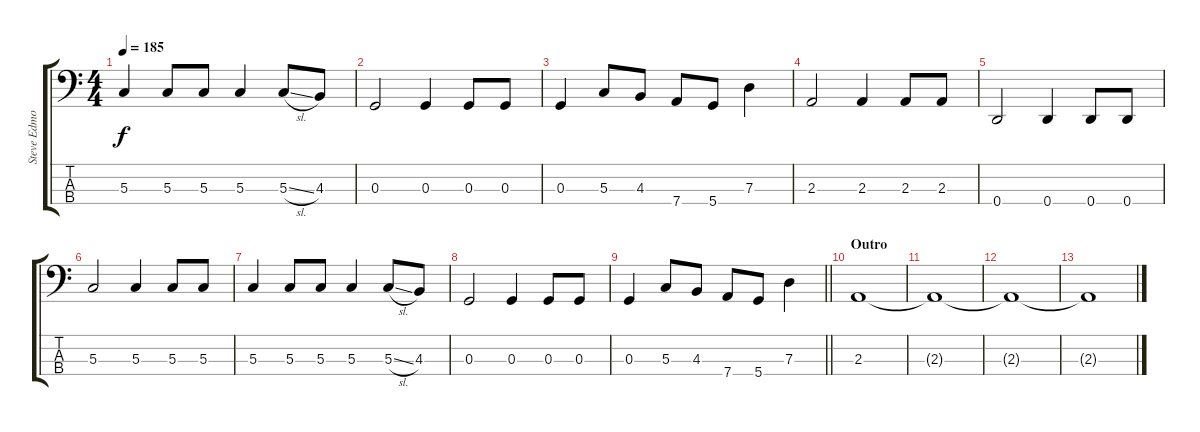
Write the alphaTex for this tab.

\track ("Steve Edmondson" "Steve Edmo") {instrument electricbassfinger}
\staff {score tabs}
\tuning (F2 C2 G1 D1) {hide}
\ts (4 4)
\tempo 185
\clef f4
\ks c
5.3.4{dy f} 5.3.8 5.3.8 5.3.4 5.3{sl}.8 4.3.8 |
0.3.2 0.3.4 0.3.8 0.3.8 |
0.3.4 5.3.8 4.3.8 7.4.8 5.4.8 7.3.4 |
2.3.2 2.3.4 2.3.8 2.3.8 |
0.4.2 0.4.4 0.4.8 0.4.8 |
5.3.2 5.3.4 5.3.8 5.3.8 |
5.3.4 5.3.8 5.3.8 5.3.4 5.3{sl}.8 4.3.8 |
0.3.2 0.3.4 0.3.8 0.3.8 |
\barLineRight lightlight
0.3.4 5.3.8 4.3.8 7.4.8 5.4.8 7.3.4 |
\section ("" "Outro")
2.3.1 |
2.3{t}.1 |
2.3{t}.1 |
2.3{t}.1
